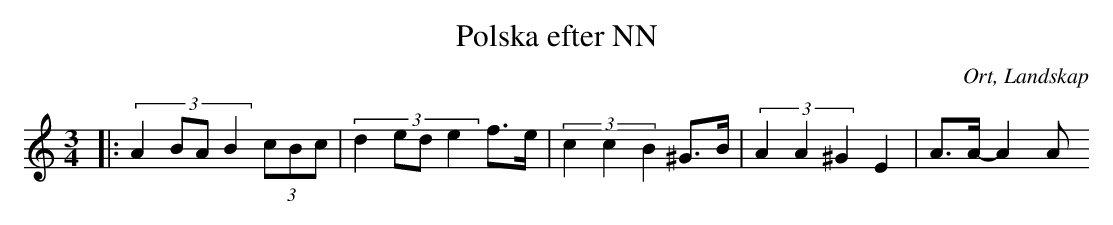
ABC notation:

X:1
T:Polska efter NN
O:Ort, Landskap
M:3/4
L:1/8
K:C
|: (3:2:4 A2 BA B2 (3cBc| (3:2:4 d2 ed e2 f>e|(3:2:3 c2 c2 B2 ^G>B|(3:2:3 A2 A2 ^G2 E2|A>A-A2 A
